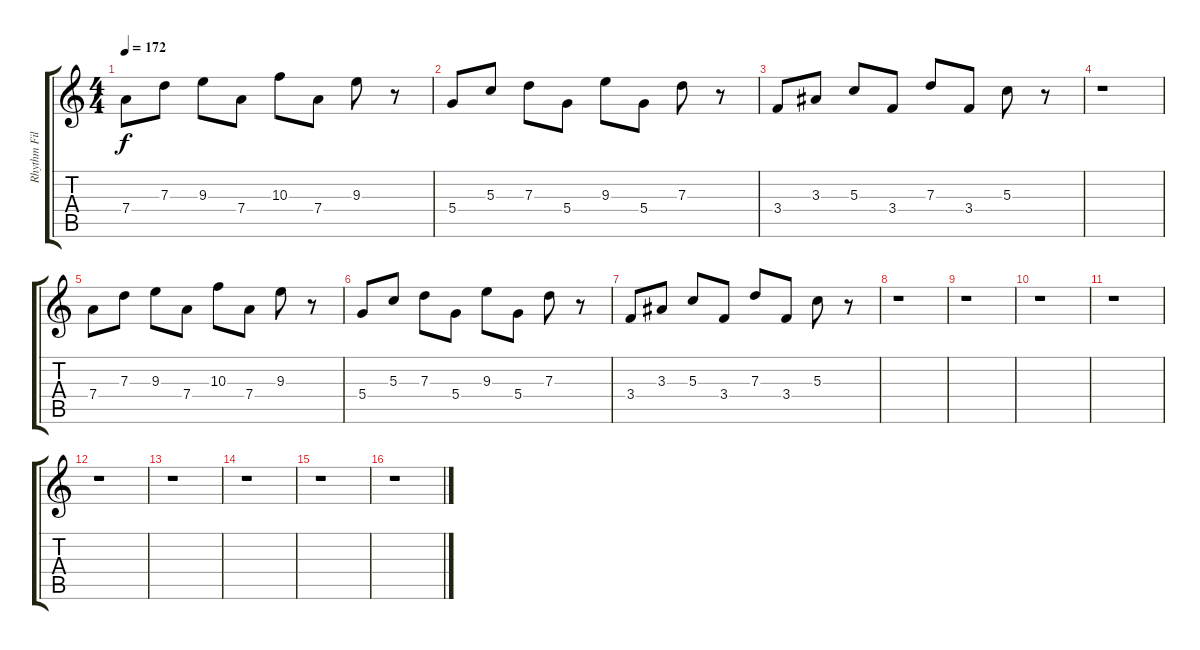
\track ("Rhythm Fills For Solo" "Rhythm Fil") {instrument distortionguitar}
\staff {score tabs}
\tuning (E4 B3 G3 D3 A2 E2) {hide}
\ts (4 4)
\tempo 172
\clef g2
\ks c
7.4.8{dy f} 7.3.8 9.3.8 7.4.8 10.3.8 7.4.8 9.3.8 r.8 |
5.4.8 5.3.8 7.3.8 5.4.8 9.3.8 5.4.8 7.3.8 r.8 |
3.4.8 3.3.8 5.3.8 3.4.8 7.3.8 3.4.8 5.3.8 r.8 |
r.1 |
7.4.8 7.3.8 9.3.8 7.4.8 10.3.8 7.4.8 9.3.8 r.8 |
5.4.8 5.3.8 7.3.8 5.4.8 9.3.8 5.4.8 7.3.8 r.8 |
3.4.8 3.3.8 5.3.8 3.4.8 7.3.8 3.4.8 5.3.8 r.8 |
r.1 |
r.1 |
r.1 |
r.1 |
r.1 |
r.1 |
r.1 |
r.1 |
r.1
